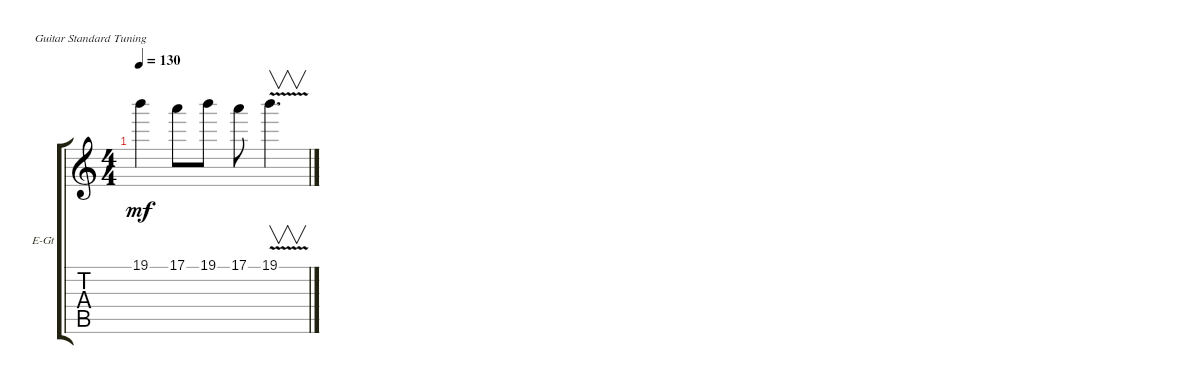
\defaultSystemsLayout 4
\bracketExtendMode groupsimilarinstruments
\firstSystemTrackNameOrientation horizontal
\otherSystemsTrackNameOrientation horizontal
\track ("Electric Guitar" "E-Gt") {instrument distortionguitar}
\staff {score tabs}
\tuning (E4 B3 G3 D3 A2 E2)
\ts (4 4)
\tempo 130
\clef g2
\ks c
19.1{t}.4{dy mf} 17.1.8 19.1.8 17.1.8 19.1{v}.4{v d}
